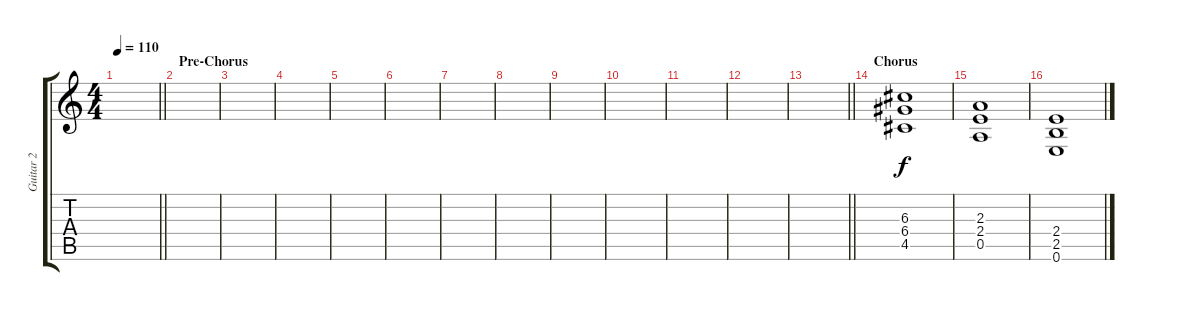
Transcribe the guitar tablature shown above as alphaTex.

\track ("Guitar 2" "Guitar 2") {instrument distortionguitar}
\staff {score tabs}
\tuning (E4 B3 G3 D3 A2 E2) {hide}
\ts (4 4)
\tempo 110
\clef g2
\barLineRight lightlight
\ks c
|
\section ("" "Pre-Chorus")
|
|
|
|
|
|
|
|
|
|
|
\barLineRight lightlight
|
\section ("" "Chorus")
(6.3 6.4 4.5).1 |
(2.3 2.4 0.5).1 |
(2.4 2.5 0.6).1
